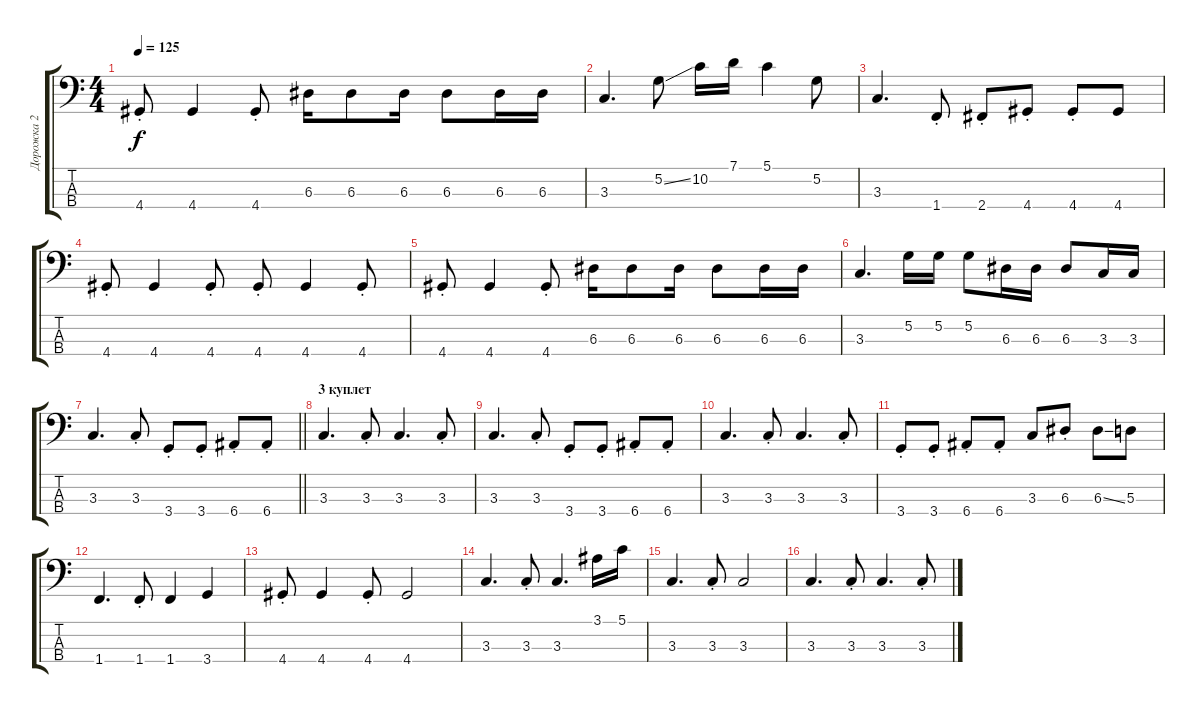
\track ("Дорожка 2" "Дорожка 2") {instrument electricbassfinger}
\staff {score tabs}
\tuning (G2 D2 A1 E1) {hide}
\ts (4 4)
\tempo 125
\clef f4
\ks c
4.4{st}.8{dy f} 4.4.4 4.4{st}.8 6.3.16 6.3.8 6.3.16 6.3.8 6.3.16 6.3.16 |
3.3.4{d} 5.2{ss}.8 10.2.16 7.1.16 5.1.4 5.2.8 |
3.3.4{d} 1.4{st}.8 2.4{st}.8 4.4{st}.8 4.4{st}.8 4.4.8 |
4.4{st}.8 4.4.4 4.4{st}.8 4.4{st}.8 4.4.4 4.4{st}.8 |
4.4{st}.8 4.4.4 4.4{st}.8 6.3.16 6.3.8 6.3.16 6.3.8 6.3.16 6.3.16 |
3.3.4{d} 5.2.16 5.2.16 5.2.8 6.3.16 6.3.16 6.3.8 3.3.16 3.3.16 |
\barLineRight lightlight
3.3.4{d} 3.3{st}.8 3.4{st}.8 3.4{st}.8 6.4{st}.8 6.4{st}.8 |
\section ("" "3 куплет")
3.3.4{d} 3.3{st}.8 3.3.4{d} 3.3{st}.8 |
3.3.4{d} 3.3{st}.8 3.4{st}.8 3.4{st}.8 6.4{st}.8 6.4{st}.8 |
3.3.4{d} 3.3{st}.8 3.3.4{d} 3.3{st}.8 |
3.4{st}.8 3.4{st}.8 6.4{st}.8 6.4{st}.8 3.3.8 6.3{st}.8 6.3{ss}.8 5.3.8 |
1.4.4{d} 1.4{st}.8 1.4.4 3.4.4 |
4.4{st}.8 4.4.4 4.4{st}.8 4.4.2 |
3.3.4{d} 3.3{st}.8 3.3.4{d} 3.1.16 5.1.16 |
3.3.4{d} 3.3{st}.8 3.3.2 |
3.3.4{d} 3.3{st}.8 3.3.4{d} 3.3{st}.8
